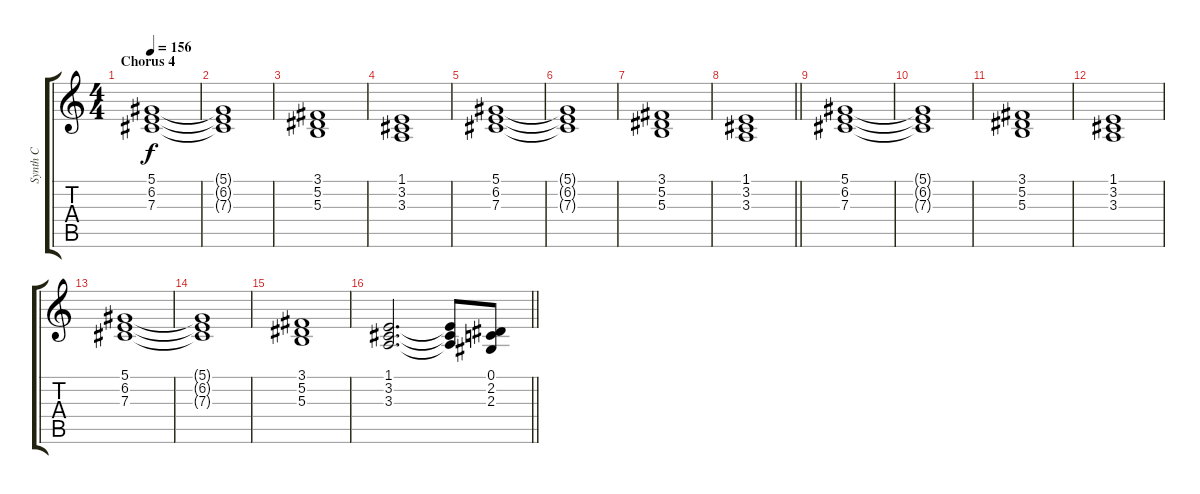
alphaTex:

\track ("Synth C" "Synth C") {instrument pad4choir}
\staff {score tabs}
\tuning (Eb4 Bb3 Gb3 Db3 Ab2 Eb2) {hide}
\ts (4 4)
\section ("" "Chorus 4")
\tempo 156
\clef g2
\ks c
(5.1 6.2 7.3).1{dy f} |
(5.1{t} 6.2{t} 7.3{t}).1 |
(3.1 5.2 5.3).1 |
(1.1 3.2 3.3).1 |
(5.1 6.2 7.3).1 |
(5.1{t} 6.2{t} 7.3{t}).1 |
(3.1 5.2 5.3).1 |
\barLineRight lightlight
(1.1 3.2 3.3).1 |
(5.1 6.2 7.3).1 |
(5.1{t} 6.2{t} 7.3{t}).1 |
(3.1 5.2 5.3).1 |
(1.1 3.2 3.3).1 |
(5.1 6.2 7.3).1 |
(5.1{t} 6.2{t} 7.3{t}).1 |
(3.1 5.2 5.3).1 |
\barLineRight lightlight
(1.1 3.2 3.3).2{d} (1.1{t} 3.2{t} 3.3{t}).8 (0.1 2.2 2.3).8
